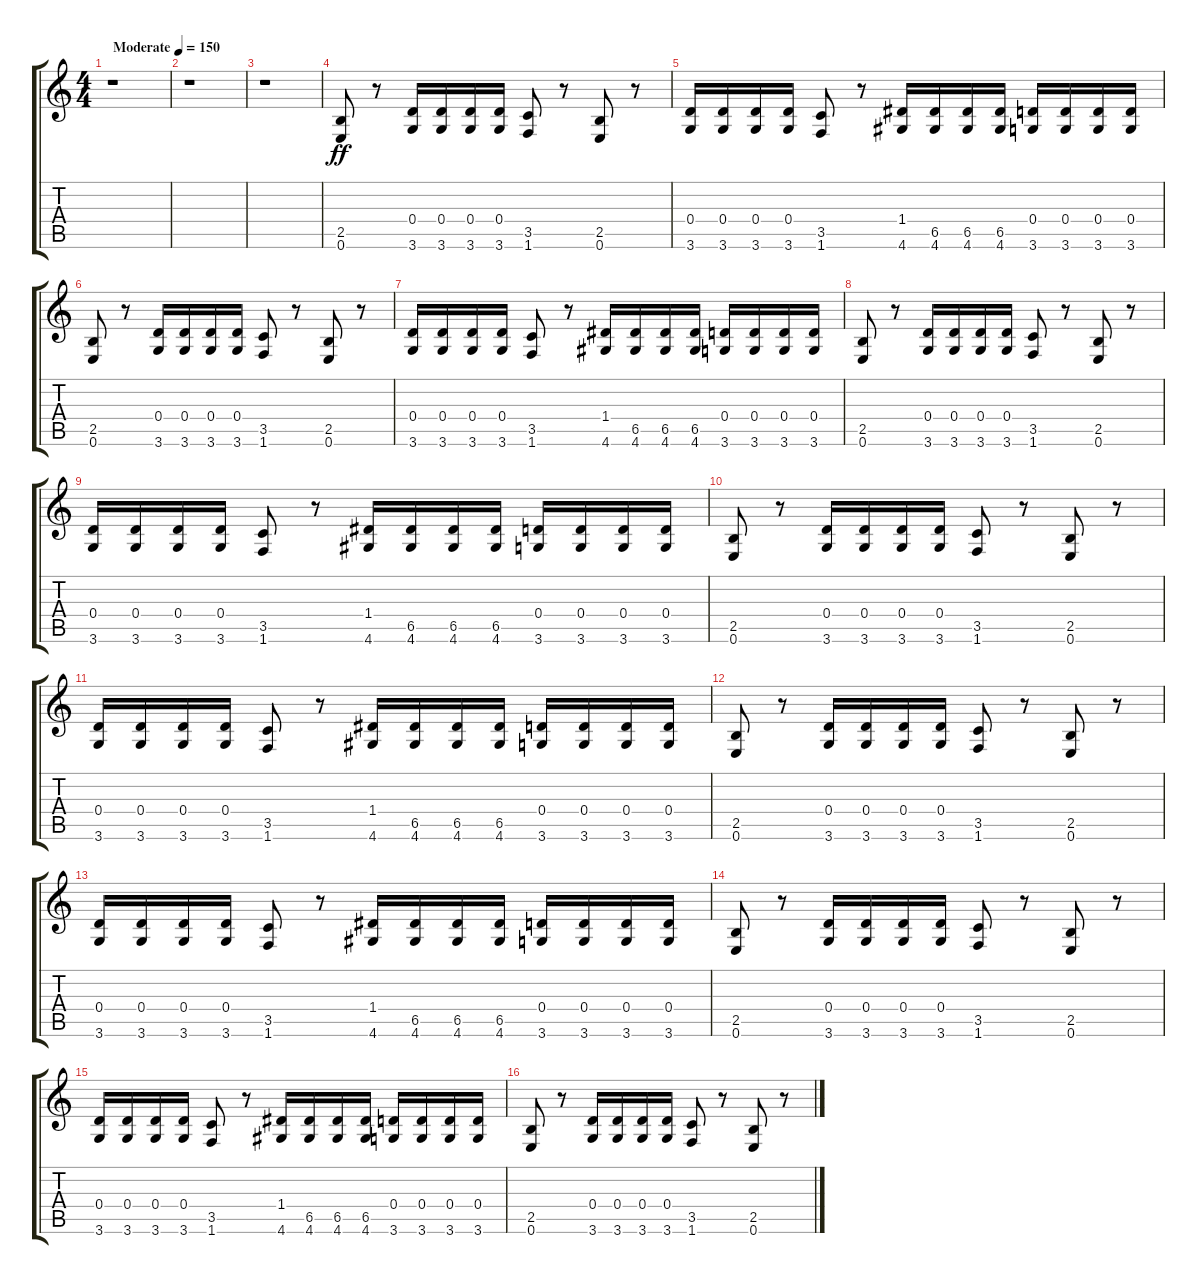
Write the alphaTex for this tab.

\track "" {instrument distortionguitar}
\staff {score tabs}
\tuning (E4 B3 G3 D3 A2 E2) {hide}
\ts (4 4)
\tempo (150 "Moderate")
\clef g2
\ks c
r.1{dy ff instrument distortionguitar} |
r.1 |
r.1 |
(2.5 0.6).8 r.8 (0.4 3.6).16 (0.4 3.6).16 (0.4 3.6).16 (0.4 3.6).16 (3.5 1.6).8 r.8 (2.5 0.6).8 r.8 |
(0.4 3.6).16 (0.4 3.6).16 (0.4 3.6).16 (0.4 3.6).16 (3.5 1.6).8 r.8 (1.4 4.6).16 (6.5 4.6).16 (6.5 4.6).16 (6.5 4.6).16 (0.4 3.6).16 (0.4 3.6).16 (0.4 3.6).16 (0.4 3.6).16 |
(2.5 0.6).8 r.8 (0.4 3.6).16 (0.4 3.6).16 (0.4 3.6).16 (0.4 3.6).16 (3.5 1.6).8 r.8 (2.5 0.6).8 r.8 |
(0.4 3.6).16 (0.4 3.6).16 (0.4 3.6).16 (0.4 3.6).16 (3.5 1.6).8 r.8 (1.4 4.6).16 (6.5 4.6).16 (6.5 4.6).16 (6.5 4.6).16 (0.4 3.6).16 (0.4 3.6).16 (0.4 3.6).16 (0.4 3.6).16 |
(2.5 0.6).8 r.8 (0.4 3.6).16 (0.4 3.6).16 (0.4 3.6).16 (0.4 3.6).16 (3.5 1.6).8 r.8 (2.5 0.6).8 r.8 |
(0.4 3.6).16 (0.4 3.6).16 (0.4 3.6).16 (0.4 3.6).16 (3.5 1.6).8 r.8 (1.4 4.6).16 (6.5 4.6).16 (6.5 4.6).16 (6.5 4.6).16 (0.4 3.6).16 (0.4 3.6).16 (0.4 3.6).16 (0.4 3.6).16 |
(2.5 0.6).8 r.8 (0.4 3.6).16 (0.4 3.6).16 (0.4 3.6).16 (0.4 3.6).16 (3.5 1.6).8 r.8 (2.5 0.6).8 r.8 |
(0.4 3.6).16 (0.4 3.6).16 (0.4 3.6).16 (0.4 3.6).16 (3.5 1.6).8 r.8 (1.4 4.6).16 (6.5 4.6).16 (6.5 4.6).16 (6.5 4.6).16 (0.4 3.6).16 (0.4 3.6).16 (0.4 3.6).16 (0.4 3.6).16 |
(2.5 0.6).8 r.8 (0.4 3.6).16 (0.4 3.6).16 (0.4 3.6).16 (0.4 3.6).16 (3.5 1.6).8 r.8 (2.5 0.6).8 r.8 |
(0.4 3.6).16 (0.4 3.6).16 (0.4 3.6).16 (0.4 3.6).16 (3.5 1.6).8 r.8 (1.4 4.6).16 (6.5 4.6).16 (6.5 4.6).16 (6.5 4.6).16 (0.4 3.6).16 (0.4 3.6).16 (0.4 3.6).16 (0.4 3.6).16 |
(2.5 0.6).8 r.8 (0.4 3.6).16 (0.4 3.6).16 (0.4 3.6).16 (0.4 3.6).16 (3.5 1.6).8 r.8 (2.5 0.6).8 r.8 |
(0.4 3.6).16 (0.4 3.6).16 (0.4 3.6).16 (0.4 3.6).16 (3.5 1.6).8 r.8 (1.4 4.6).16 (6.5 4.6).16 (6.5 4.6).16 (6.5 4.6).16 (0.4 3.6).16 (0.4 3.6).16 (0.4 3.6).16 (0.4 3.6).16 |
(2.5 0.6).8 r.8 (0.4 3.6).16 (0.4 3.6).16 (0.4 3.6).16 (0.4 3.6).16 (3.5 1.6).8 r.8 (2.5 0.6).8 r.8
